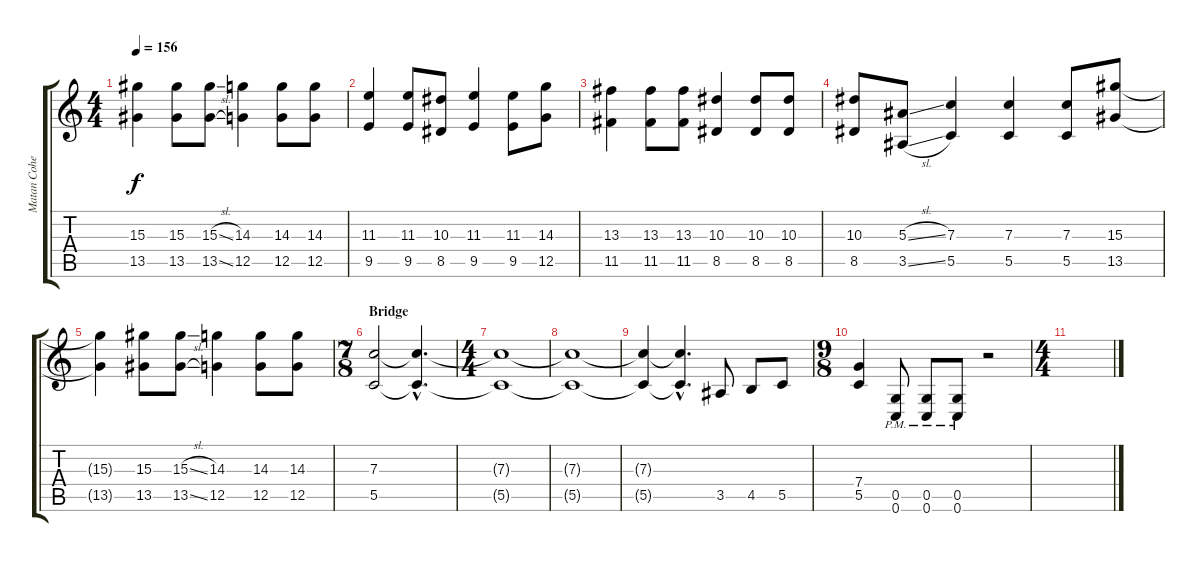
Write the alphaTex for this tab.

\track ("Matan Cohen" "Matan Cohe") {instrument distortionguitar}
\staff {score tabs}
\tuning (D4 A3 F3 C3 G2 C2) {hide}
\ts (4 4)
\tempo 156
\clef g2
\ks c
(15.3{t} 13.5{t}).4{dy f} (15.3 13.5).8 (15.3{sl} 13.5{sl}).8 (14.3 12.5).4 (14.3 12.5).8 (14.3 12.5).8 |
(11.3 9.5).4 (11.3 9.5).8 (10.3 8.5).8 (11.3 9.5).4 (11.3 9.5).8 (14.3 12.5).8 |
(13.3 11.5).4 (13.3 11.5).8 (13.3 11.5).8 (10.3 8.5).4 (10.3 8.5).8 (10.3 8.5).8 |
(10.3 8.5).8 (5.3{sl} 3.5{sl}).8 (7.3 5.5).4 (7.3 5.5).4 (7.3 5.5).8 (15.3 13.5).8 |
(15.3{t} 13.5{t}).4 (15.3 13.5).8 (15.3{sl} 13.5{sl}).8 (14.3 12.5).4 (14.3 12.5).8 (14.3 12.5).8 |
\ts (7 8)
\section ("" "Bridge")
(7.3 5.5).2 (7.3{hac t} 5.5{hac t}).4{d} |
\ts (4 4)
(7.3{t} 5.5{t}).1{volume 8} |
(7.3{t} 5.5{t}).1 |
(7.3{t} 5.5{t}).4 (7.3{hac t} 5.5{hac t}).4{d} 3.5.8{volume 13} 4.5.8 5.5.8 |
\ts (9 8)
(7.4 5.5).4 (0.5{pm} 0.6{pm}).8 (0.5{pm} 0.6{pm}).8 (0.5{pm} 0.6{pm}).8 r.2{volume 9} |
\ts (4 4)
